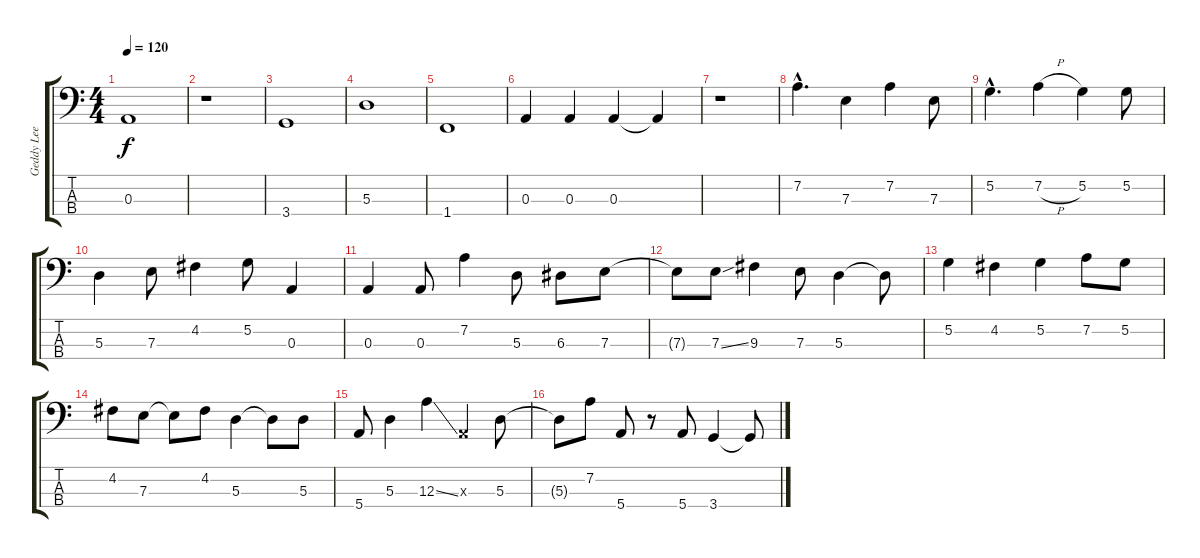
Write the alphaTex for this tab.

\track ("Geddy Lee" "Geddy Lee") {instrument electricbassfinger}
\staff {score tabs}
\tuning (G2 D2 A1 E1) {hide}
\ts (4 4)
\tempo 120
\clef f4
\ks c
0.3.1{dy f instrument electricbassfinger} |
r.1 |
3.4.1 |
5.3.1 |
1.4.1 |
0.3.4 0.3.4 0.3.4 0.3{t}.4 |
r.1 |
7.2{hac}.4{d} 7.3.4 7.2.4 7.3.8 |
5.2{hac}.4{d} 7.2{h}.4 5.2.4 5.2.8 |
5.3.4 7.3.8 4.2.4 5.2.8 0.3.4 |
0.3.4 0.3.8 7.2.4 5.3.8 6.3.8 7.3.8 |
7.3{t}.8 7.3{ss}.8 9.3.4 7.3.8 5.3.4 5.3{t}.8 |
5.2.4 4.2.4 5.2.4 7.2.8 5.2.8 |
4.2.8 7.3.8 7.3{t}.8 4.2.8 5.3.4 5.3{t}.8 5.3.8 |
5.4.8 5.3.4 12.3{ss}.4 0.3{x}.4 5.3.8 |
5.3{t}.8 7.2.8 5.4.8 r.8 5.4.8 3.4.4 3.4{t}.8
